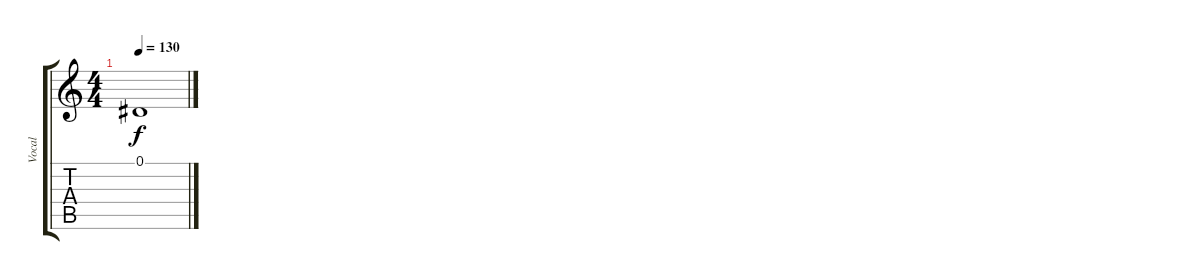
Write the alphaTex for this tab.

\track ("Vocal" "Vocal") {instrument frenchhorn}
\staff {score tabs}
\tuning (Eb4 Bb3 Gb3 Db3 Ab2 Eb2) {hide}
\ts (4 4)
\tempo 130
\clef g2
\ks c
0.1.1{dy f}
